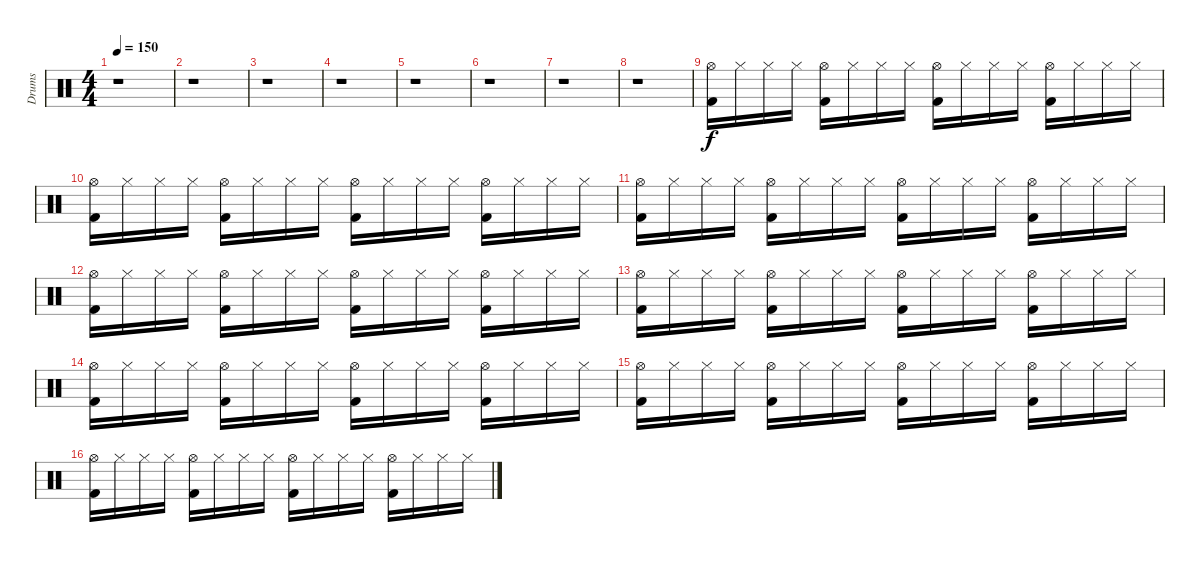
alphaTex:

\track ("Drums" "Drums") {instrument percussion}
\staff {score}
\articulation defaults
\ts (4 4)
\tempo 150
\clef neutral
\ks c
r.1{dy f} |
r.1 |
r.1 |
r.1 |
r.1 |
r.1 |
r.1 |
r.1 |
("Hi-Hat (open)" "Kick (hit) 2").16 "Hi-Hat (closed)".16 "Hi-Hat (closed)".16 "Hi-Hat (closed)".16 ("Hi-Hat (open)" "Kick (hit) 2").16 "Hi-Hat (closed)".16 "Hi-Hat (closed)".16 "Hi-Hat (closed)".16 ("Hi-Hat (open)" "Kick (hit) 2").16 "Hi-Hat (closed)".16 "Hi-Hat (closed)".16 "Hi-Hat (closed)".16 ("Hi-Hat (open)" "Kick (hit) 2").16 "Hi-Hat (closed)".16 "Hi-Hat (closed)".16 "Hi-Hat (closed)".16 |
("Hi-Hat (open)" "Kick (hit) 2").16 "Hi-Hat (closed)".16 "Hi-Hat (closed)".16 "Hi-Hat (closed)".16 ("Hi-Hat (open)" "Kick (hit) 2").16 "Hi-Hat (closed)".16 "Hi-Hat (closed)".16 "Hi-Hat (closed)".16 ("Hi-Hat (open)" "Kick (hit) 2").16 "Hi-Hat (closed)".16 "Hi-Hat (closed)".16 "Hi-Hat (closed)".16 ("Hi-Hat (open)" "Kick (hit) 2").16 "Hi-Hat (closed)".16 "Hi-Hat (closed)".16 "Hi-Hat (closed)".16 |
("Hi-Hat (open)" "Kick (hit) 2").16 "Hi-Hat (closed)".16 "Hi-Hat (closed)".16 "Hi-Hat (closed)".16 ("Hi-Hat (open)" "Kick (hit) 2").16 "Hi-Hat (closed)".16 "Hi-Hat (closed)".16 "Hi-Hat (closed)".16 ("Hi-Hat (open)" "Kick (hit) 2").16 "Hi-Hat (closed)".16 "Hi-Hat (closed)".16 "Hi-Hat (closed)".16 ("Hi-Hat (open)" "Kick (hit) 2").16 "Hi-Hat (closed)".16 "Hi-Hat (closed)".16 "Hi-Hat (closed)".16 |
("Hi-Hat (open)" "Kick (hit) 2").16 "Hi-Hat (closed)".16 "Hi-Hat (closed)".16 "Hi-Hat (closed)".16 ("Hi-Hat (open)" "Kick (hit) 2").16 "Hi-Hat (closed)".16 "Hi-Hat (closed)".16 "Hi-Hat (closed)".16 ("Hi-Hat (open)" "Kick (hit) 2").16 "Hi-Hat (closed)".16 "Hi-Hat (closed)".16 "Hi-Hat (closed)".16 ("Hi-Hat (open)" "Kick (hit) 2").16 "Hi-Hat (closed)".16 "Hi-Hat (closed)".16 "Hi-Hat (closed)".16 |
("Hi-Hat (open)" "Kick (hit) 2").16 "Hi-Hat (closed)".16 "Hi-Hat (closed)".16 "Hi-Hat (closed)".16 ("Hi-Hat (open)" "Kick (hit) 2").16 "Hi-Hat (closed)".16 "Hi-Hat (closed)".16 "Hi-Hat (closed)".16 ("Hi-Hat (open)" "Kick (hit) 2").16 "Hi-Hat (closed)".16 "Hi-Hat (closed)".16 "Hi-Hat (closed)".16 ("Hi-Hat (open)" "Kick (hit) 2").16 "Hi-Hat (closed)".16 "Hi-Hat (closed)".16 "Hi-Hat (closed)".16 |
("Hi-Hat (open)" "Kick (hit) 2").16 "Hi-Hat (closed)".16 "Hi-Hat (closed)".16 "Hi-Hat (closed)".16 ("Hi-Hat (open)" "Kick (hit) 2").16 "Hi-Hat (closed)".16 "Hi-Hat (closed)".16 "Hi-Hat (closed)".16 ("Hi-Hat (open)" "Kick (hit) 2").16 "Hi-Hat (closed)".16 "Hi-Hat (closed)".16 "Hi-Hat (closed)".16 ("Hi-Hat (open)" "Kick (hit) 2").16 "Hi-Hat (closed)".16 "Hi-Hat (closed)".16 "Hi-Hat (closed)".16 |
("Hi-Hat (open)" "Kick (hit) 2").16 "Hi-Hat (closed)".16 "Hi-Hat (closed)".16 "Hi-Hat (closed)".16 ("Hi-Hat (open)" "Kick (hit) 2").16 "Hi-Hat (closed)".16 "Hi-Hat (closed)".16 "Hi-Hat (closed)".16 ("Hi-Hat (open)" "Kick (hit) 2").16 "Hi-Hat (closed)".16 "Hi-Hat (closed)".16 "Hi-Hat (closed)".16 ("Hi-Hat (open)" "Kick (hit) 2").16 "Hi-Hat (closed)".16 "Hi-Hat (closed)".16 "Hi-Hat (closed)".16 |
("Hi-Hat (open)" "Kick (hit) 2").16 "Hi-Hat (closed)".16 "Hi-Hat (closed)".16 "Hi-Hat (closed)".16 ("Hi-Hat (open)" "Kick (hit) 2").16 "Hi-Hat (closed)".16 "Hi-Hat (closed)".16 "Hi-Hat (closed)".16 ("Hi-Hat (open)" "Kick (hit) 2").16 "Hi-Hat (closed)".16 "Hi-Hat (closed)".16 "Hi-Hat (closed)".16 ("Hi-Hat (open)" "Kick (hit) 2").16 "Hi-Hat (closed)".16 "Hi-Hat (closed)".16 "Hi-Hat (closed)".16
